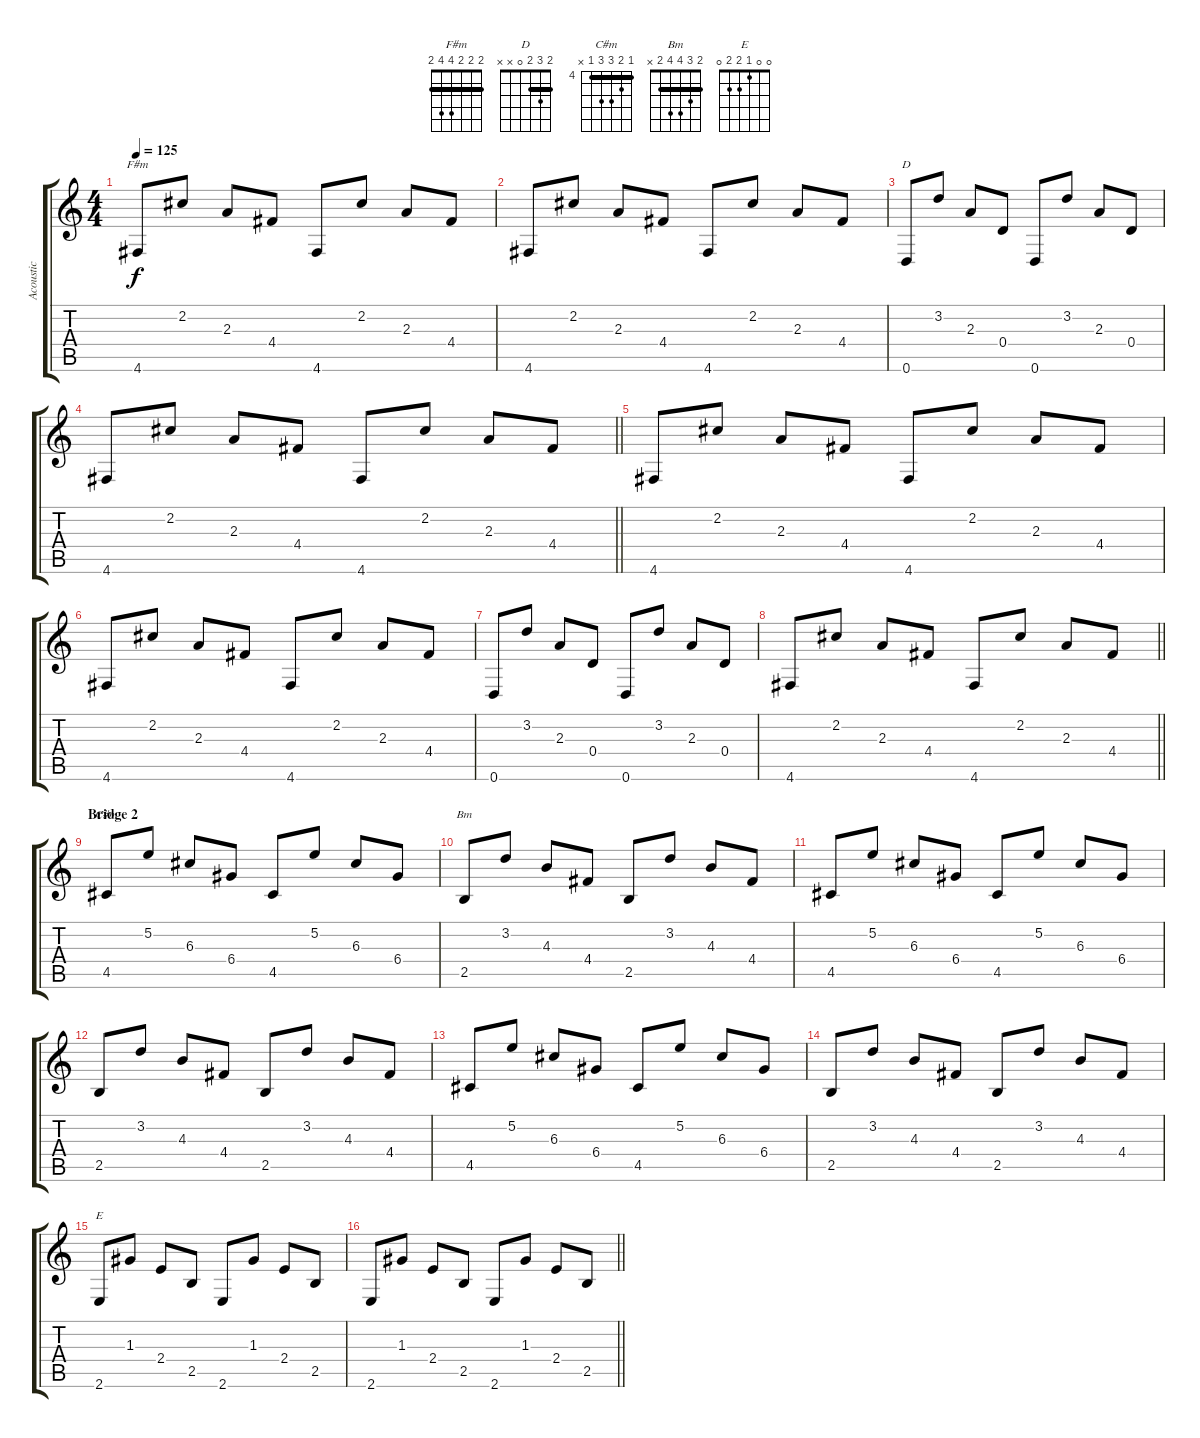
\track ("Acoustic" "Acoustic") {instrument acousticguitarsteel}
\staff {score tabs}
\tuning (E4 B3 G3 D3 A2 D2) {hide}
\chord ("F#m" 2 2 2 4 4 2) {barre 2}
\chord ("D" 2 3 2 0 x x) {barre 2}
\chord ("C#m" 4 5 6 6 4 x) {firstfret 4 barre 4}
\chord ("Bm" 2 3 4 4 2 x) {barre 2}
\chord ("E" 0 0 1 2 2 0)
\ts (4 4)
\tempo 125
\clef g2
\ks c
4.6.8{ch "F#m" dy f} 2.2.8 2.3.8 4.4.8 4.6.8 2.2.8 2.3.8 4.4.8 |
4.6.8 2.2.8 2.3.8 4.4.8 4.6.8 2.2.8 2.3.8 4.4.8 |
0.6.8{ch "D"} 3.2.8 2.3.8 0.4.8 0.6.8 3.2.8 2.3.8 0.4.8 |
\barLineRight lightlight
4.6.8 2.2.8 2.3.8 4.4.8 4.6.8 2.2.8 2.3.8 4.4.8 |
4.6.8 2.2.8 2.3.8 4.4.8 4.6.8 2.2.8 2.3.8 4.4.8 |
4.6.8 2.2.8 2.3.8 4.4.8 4.6.8 2.2.8 2.3.8 4.4.8 |
0.6.8 3.2.8 2.3.8 0.4.8 0.6.8 3.2.8 2.3.8 0.4.8 |
\barLineRight lightlight
4.6.8 2.2.8 2.3.8 4.4.8 4.6.8 2.2.8 2.3.8 4.4.8 |
\section ("" "Bridge 2")
4.5.8{ch "C#m"} 5.2.8 6.3.8 6.4.8 4.5.8 5.2.8 6.3.8 6.4.8 |
2.5.8{ch "Bm"} 3.2.8 4.3.8 4.4.8 2.5.8 3.2.8 4.3.8 4.4.8 |
4.5.8 5.2.8 6.3.8 6.4.8 4.5.8 5.2.8 6.3.8 6.4.8 |
2.5.8 3.2.8 4.3.8 4.4.8 2.5.8 3.2.8 4.3.8 4.4.8 |
4.5.8 5.2.8 6.3.8 6.4.8 4.5.8 5.2.8 6.3.8 6.4.8 |
2.5.8 3.2.8 4.3.8 4.4.8 2.5.8 3.2.8 4.3.8 4.4.8 |
2.6.8{ch "E"} 1.3.8 2.4.8 2.5.8 2.6.8 1.3.8 2.4.8 2.5.8 |
\barLineRight lightlight
2.6.8 1.3.8 2.4.8 2.5.8 2.6.8 1.3.8 2.4.8 2.5.8
